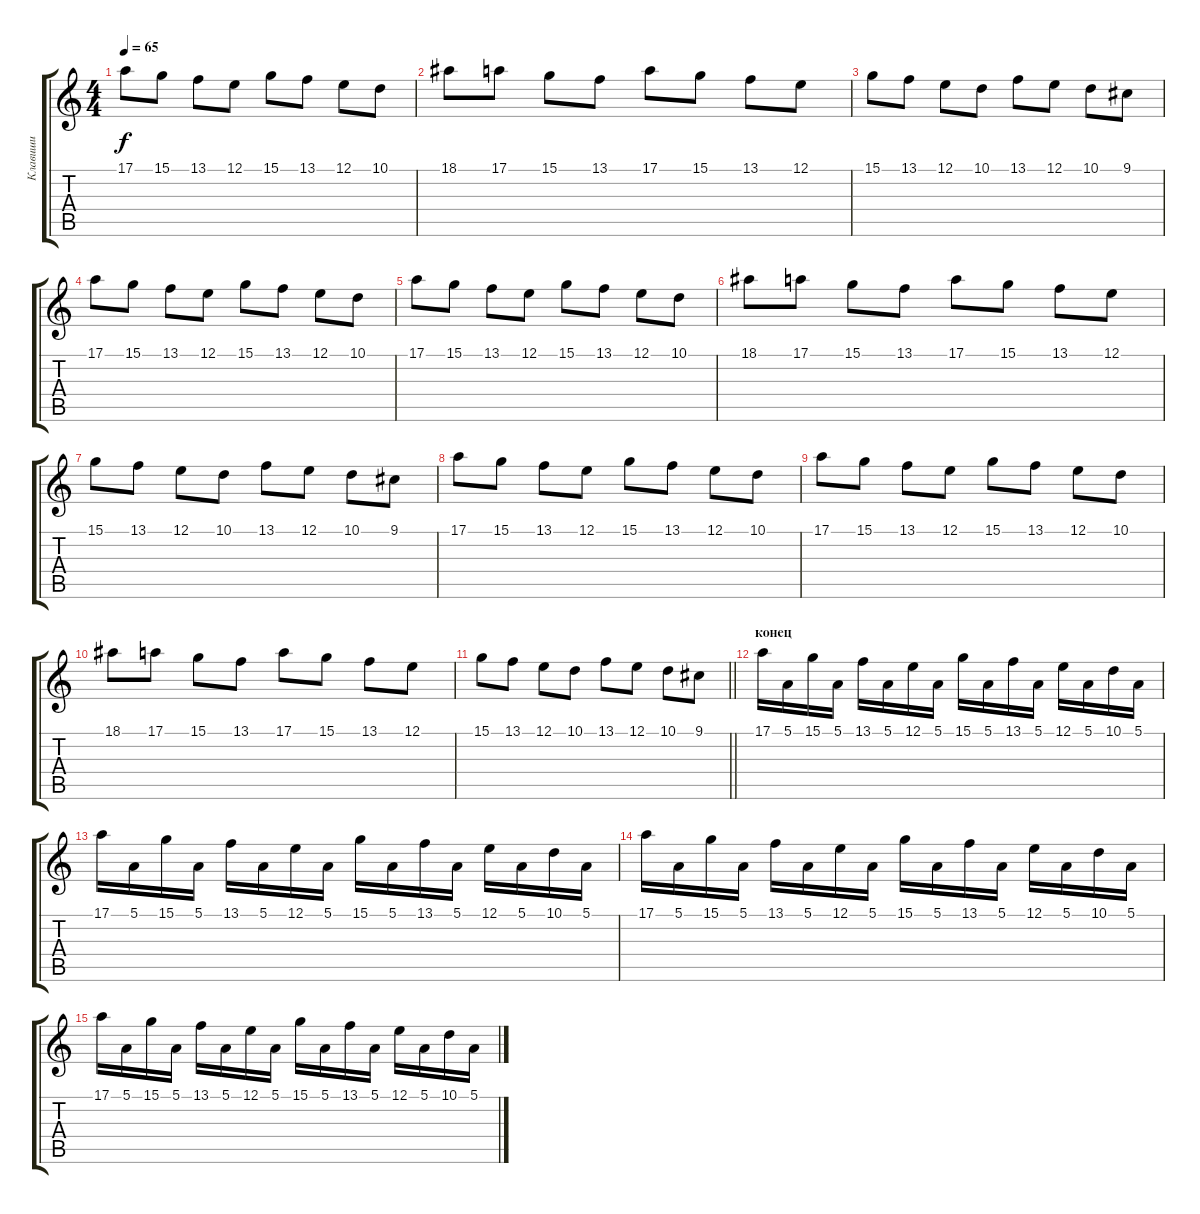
\track ("Клавиши" "Клавиши") {instrument sitar}
\staff {score tabs}
\tuning (E4 B3 G3 D3 A2 E2) {hide}
\ts (4 4)
\tempo 65
\clef g2
\ks c
17.1.8{dy f} 15.1.8 13.1.8 12.1.8 15.1.8 13.1.8 12.1.8 10.1.8 |
18.1.8 17.1.8 15.1.8 13.1.8 17.1.8 15.1.8 13.1.8 12.1.8 |
15.1.8 13.1.8 12.1.8 10.1.8 13.1.8 12.1.8 10.1.8 9.1.8 |
17.1.8 15.1.8 13.1.8 12.1.8 15.1.8 13.1.8 12.1.8 10.1.8 |
17.1.8 15.1.8 13.1.8 12.1.8 15.1.8 13.1.8 12.1.8 10.1.8 |
18.1.8 17.1.8 15.1.8 13.1.8 17.1.8 15.1.8 13.1.8 12.1.8 |
15.1.8 13.1.8 12.1.8 10.1.8 13.1.8 12.1.8 10.1.8 9.1.8 |
17.1.8 15.1.8 13.1.8 12.1.8 15.1.8 13.1.8 12.1.8 10.1.8 |
17.1.8 15.1.8 13.1.8 12.1.8 15.1.8 13.1.8 12.1.8 10.1.8 |
18.1.8 17.1.8 15.1.8 13.1.8 17.1.8 15.1.8 13.1.8 12.1.8 |
\barLineRight lightlight
15.1.8 13.1.8 12.1.8 10.1.8 13.1.8 12.1.8 10.1.8 9.1.8 |
\section ("" "конец")
17.1.16{volume 1} 5.1.16 15.1.16 5.1.16 13.1.16 5.1.16 12.1.16 5.1.16 15.1.16 5.1.16 13.1.16 5.1.16 12.1.16 5.1.16 10.1.16 5.1.16 |
17.1.16 5.1.16 15.1.16 5.1.16 13.1.16 5.1.16 12.1.16 5.1.16 15.1.16 5.1.16 13.1.16 5.1.16 12.1.16 5.1.16 10.1.16 5.1.16 |
17.1.16 5.1.16 15.1.16 5.1.16 13.1.16 5.1.16 12.1.16 5.1.16 15.1.16 5.1.16 13.1.16 5.1.16 12.1.16 5.1.16 10.1.16 5.1.16 |
17.1.16 5.1.16 15.1.16 5.1.16 13.1.16 5.1.16 12.1.16 5.1.16 15.1.16 5.1.16 13.1.16 5.1.16 12.1.16 5.1.16 10.1.16 5.1.16
